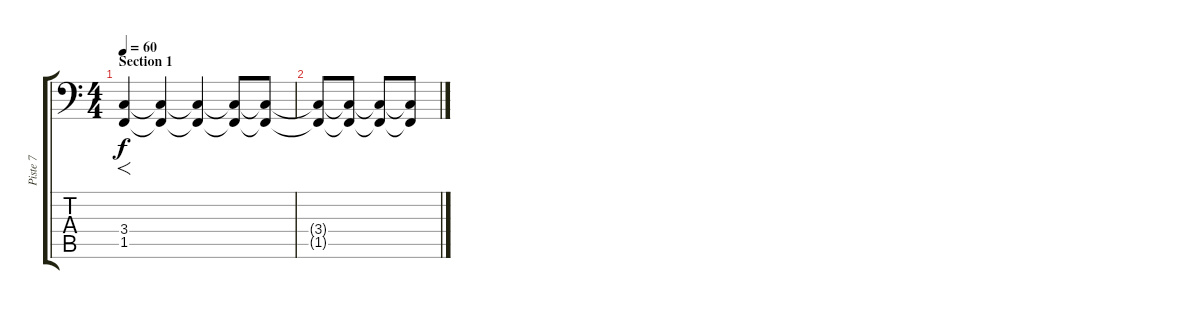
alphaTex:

\track ("Piste 7" "Piste 7") {instrument electricbassfinger}
\staff {score tabs}
\tuning (C3 G2 D2 A1 E1 B0) {hide}
\ts (4 4)
\section ("" "Section 1")
\tempo 60
\tempo 58
\tempo 60
\clef f4
\ks c
(3.4 1.5).4{f dy f volume 16 instrument electricbassfinger} (3.4{t} 1.5{t}).4 (3.4{t} 1.5{t}).4 (3.4{t} 1.5{t}).8{volume 11} (3.4{t} 1.5{t}).8{volume 10} |
(3.4{t} 1.5{t}).8{volume 9} (3.4{t} 1.5{t}).8{volume 8} (3.4{t} 1.5{t}).8{volume 6} (3.4{t} 1.5{t}).8{volume 3}
